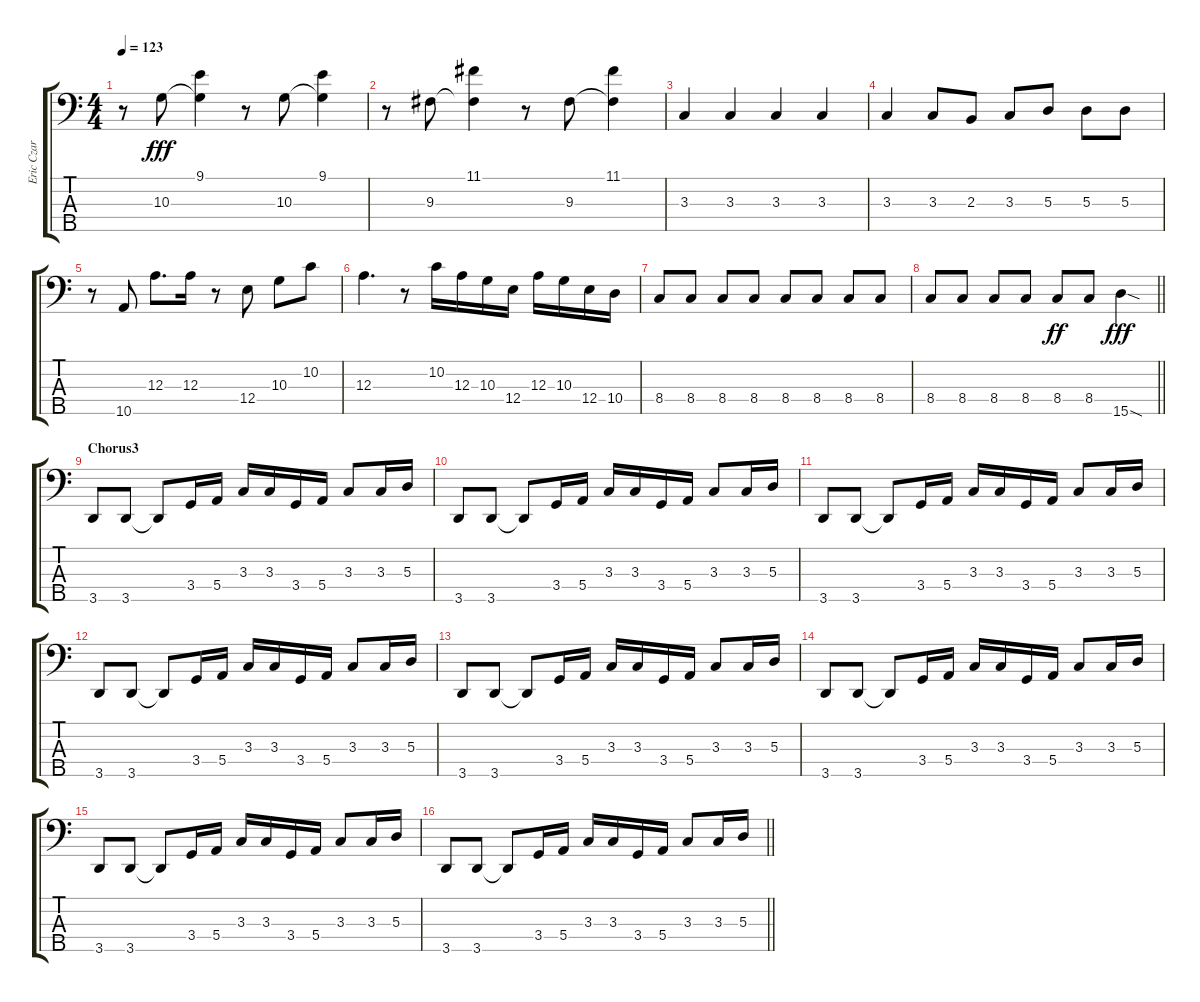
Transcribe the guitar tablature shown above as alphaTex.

\track ("Eric Czar - Bass" "Eric Czar ") {instrument electricbassfinger}
\staff {score tabs}
\tuning (G2 D2 A1 E1 B0) {hide}
\ts (4 4)
\tempo 123
\clef f4
\ks c
r.8{dy fff} 10.3.8 (9.1 10.3{t}).4 r.8 10.3.8 (9.1 10.3{t}).4 |
r.8 9.3.8 (11.1 9.3{t}).4 r.8 9.3.8 (11.1 9.3{t}).4 |
3.3.4 3.3.4 3.3.4 3.3.4 |
3.3.4 3.3.8 2.3.8 3.3.8 5.3.8 5.3.8 5.3.8 |
r.8 10.5.8 12.3.8{d} 12.3.16 r.8 12.4.8 10.3.8 10.2.8 |
12.3.4{d} r.8 10.2.16 12.3.16 10.3.16 12.4.16 12.3.16 10.3.16 12.4.16 10.4.16 |
8.4.8 8.4.8 8.4.8 8.4.8 8.4.8 8.4.8 8.4.8 8.4.8 |
\barLineRight lightlight
8.4.8 8.4.8 8.4.8 8.4.8 8.4.8{dy ff} 8.4.8 15.5{sod}.4{dy fff} |
\section ("" "Chorus3")
3.5.8 3.5.8 3.5{t}.8 3.4.16 5.4.16 3.3.16 3.3.16 3.4.16 5.4.16 3.3.8 3.3.16 5.3.16 |
3.5.8 3.5.8 3.5{t}.8 3.4.16 5.4.16 3.3.16 3.3.16 3.4.16 5.4.16 3.3.8 3.3.16 5.3.16 |
3.5.8 3.5.8 3.5{t}.8 3.4.16 5.4.16 3.3.16 3.3.16 3.4.16 5.4.16 3.3.8 3.3.16 5.3.16 |
3.5.8 3.5.8 3.5{t}.8 3.4.16 5.4.16 3.3.16 3.3.16 3.4.16 5.4.16 3.3.8 3.3.16 5.3.16 |
3.5.8 3.5.8 3.5{t}.8 3.4.16 5.4.16 3.3.16 3.3.16 3.4.16 5.4.16 3.3.8 3.3.16 5.3.16 |
3.5.8 3.5.8 3.5{t}.8 3.4.16 5.4.16 3.3.16 3.3.16 3.4.16 5.4.16 3.3.8 3.3.16 5.3.16 |
3.5.8 3.5.8 3.5{t}.8 3.4.16 5.4.16 3.3.16 3.3.16 3.4.16 5.4.16 3.3.8 3.3.16 5.3.16 |
\barLineRight lightlight
3.5.8 3.5.8 3.5{t}.8 3.4.16 5.4.16 3.3.16 3.3.16 3.4.16 5.4.16 3.3.8 3.3.16 5.3.16
